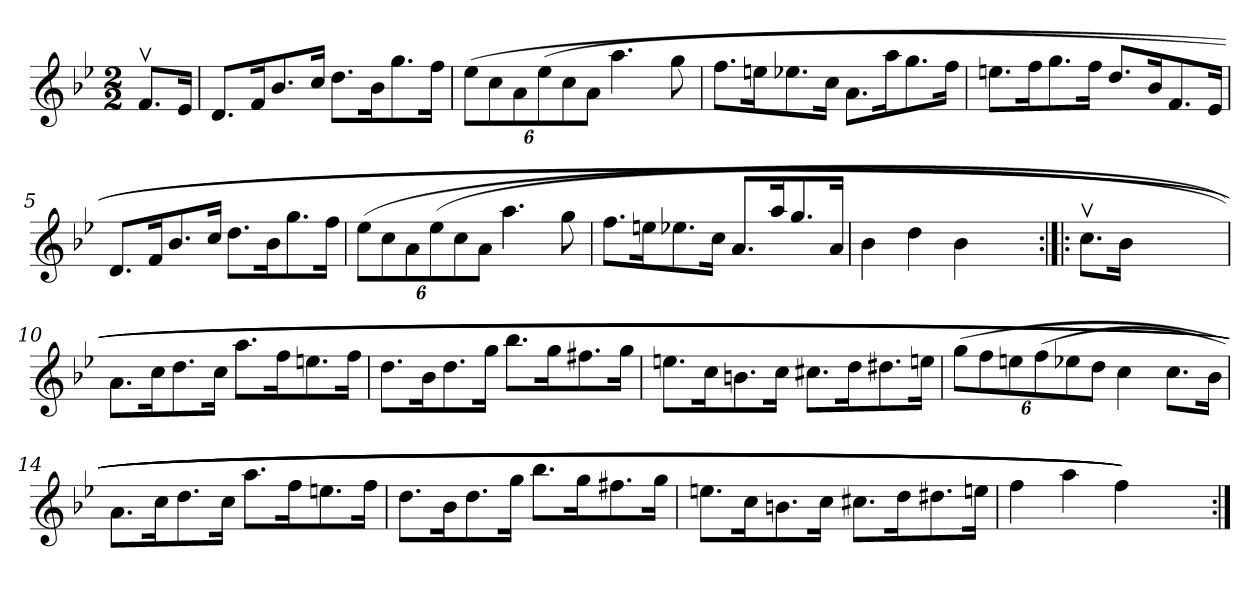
**kern
*part1
*staff1
*clefG2
*k[b-e-]
*B-:
*M2/2
=
8.fv/L
16e-/Jk
=1
8.d/L
16f/K
8.b-/
16cc/Jk
8.dd\L
16b-\K
8.gg\
16ff\Jk
=2
(12ee-\L
12cc\
12a\
(12ee-\
12cc\
12a\J
4.aa
8gg
=3
8.ff\L
16een\K
8.ee-X\
16cc\Jk
8.a\L
16aa\K
8.gg\
16ff\Jk
=4
8.een\L
16ff\K
8.gg\
16ff\Jk
8.dd/L
16b-/K
8.f/
16e-/Jk
=5
8.d/L
16f/K
8.b-/
16cc/Jk
8.dd\L
16b-\K
8.gg\
16ff\Jk
=6
(12ee-\L
12cc\
12a\
(12ee-\
12cc\
12a\J
4.aa
8gg
=7
8.ff\L
16een\K
8.ee-X\
16cc\Jk
8.a/L
16aa/K
8.gg/
16a/Jk
=8
4b-
4dd
4b-
4ryy
=9:|!|:
8.ccv\L
16b-\Jk
2.ryy
=10
8.a\L
16cc\K
8.dd\
16cc\Jk
8.aa\L
16ff\K
8.een\
16ff\Jk
=11
8.dd\L
16b-\K
8.dd\
16gg\Jk
8.bb-\L
16gg\K
8.ff#X\
16gg\Jk
=12
8.een\L
16cc\K
8.bn\
16cc\Jk
8.cc#X\L
16dd\K
8.dd#X\
16een\Jk
=13
(12gg\L
12ff\
12een\
(12ff\
12ee-\
12dd\J
4cc
8.cc\L
16b-\Jk
=14
8.a\L
16cc\K
8.dd\
16cc\Jk
8.aa\L
16ff\K
8.een\
16ff\Jk
=15
8.dd\L
16b-\K
8.dd\
16gg\Jk
8.bb-\L
16gg\K
8.ff#X\
16gg\Jk
=16
8.een\L
16cc\K
8.bn\
16cc\Jk
8.cc#X\L
16dd\K
8.dd#X\
16een\Jk
=17
4ff
4aa
4ff))))))
4ryy
=:|!
*-
